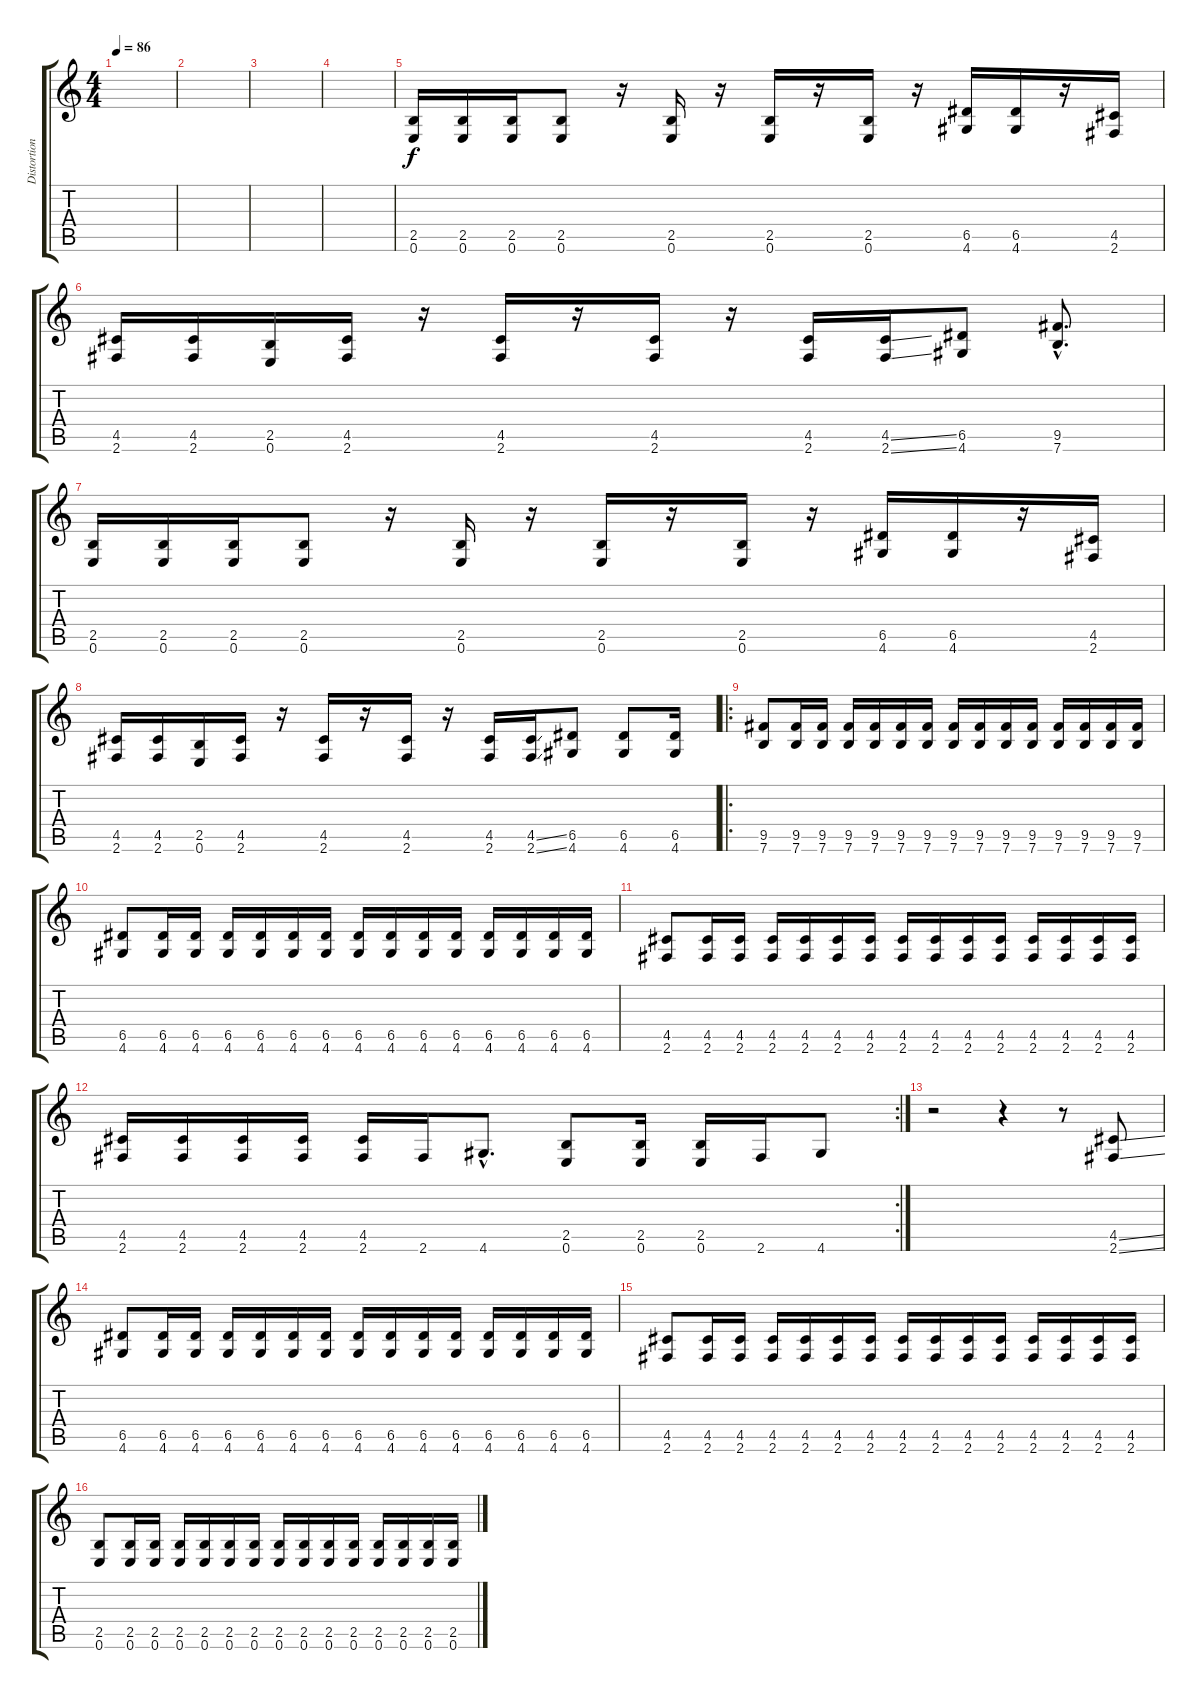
\track ("Distortion 2nd guitar" "Distortion") {instrument distortionguitar}
\staff {score tabs}
\tuning (E4 B3 G3 D3 A2 E2) {hide}
\ts (4 4)
\tempo 86
\clef g2
\ks c
|
|
|
|
(2.5 0.6).16 (2.5 0.6).16 (2.5 0.6).16 (2.5 0.6).8 r.16 (2.5 0.6).16 r.16 (2.5 0.6).16 r.16 (2.5 0.6).16 r.16 (6.5 4.6).16 (6.5 4.6).16 r.16 (4.5 2.6).16 |
(4.5 2.6).16 (4.5 2.6).16 (2.5 0.6).16 (4.5 2.6).16 r.16 (4.5 2.6).16 r.16 (4.5 2.6).16 r.16 (4.5 2.6).16 (4.5{ss} 2.6{ss}).16 (6.5 4.6).8 (9.5{hac} 7.6{hac}).8{d} |
(2.5 0.6).16 (2.5 0.6).16 (2.5 0.6).16 (2.5 0.6).8 r.16 (2.5 0.6).16 r.16 (2.5 0.6).16 r.16 (2.5 0.6).16 r.16 (6.5 4.6).16 (6.5 4.6).16 r.16 (4.5 2.6).16 |
(4.5 2.6).16 (4.5 2.6).16 (2.5 0.6).16 (4.5 2.6).16 r.16 (4.5 2.6).16 r.16 (4.5 2.6).16 r.16 (4.5 2.6).16 (4.5{ss} 2.6{ss}).16 (6.5 4.6).8 (6.5 4.6).8 (6.5 4.6).16 |
\ro
(9.5 7.6).8 (9.5 7.6).16 (9.5 7.6).16 (9.5 7.6).16 (9.5 7.6).16 (9.5 7.6).16 (9.5 7.6).16 (9.5 7.6).16 (9.5 7.6).16 (9.5 7.6).16 (9.5 7.6).16 (9.5 7.6).16 (9.5 7.6).16 (9.5 7.6).16 (9.5 7.6).16 |
(6.5 4.6).8 (6.5 4.6).16 (6.5 4.6).16 (6.5 4.6).16 (6.5 4.6).16 (6.5 4.6).16 (6.5 4.6).16 (6.5 4.6).16 (6.5 4.6).16 (6.5 4.6).16 (6.5 4.6).16 (6.5 4.6).16 (6.5 4.6).16 (6.5 4.6).16 (6.5 4.6).16 |
(4.5 2.6).8 (4.5 2.6).16 (4.5 2.6).16 (4.5 2.6).16 (4.5 2.6).16 (4.5 2.6).16 (4.5 2.6).16 (4.5 2.6).16 (4.5 2.6).16 (4.5 2.6).16 (4.5 2.6).16 (4.5 2.6).16 (4.5 2.6).16 (4.5 2.6).16 (4.5 2.6).16 |
\rc 2
(4.5 2.6).16 (4.5 2.6).16 (4.5 2.6).16 (4.5 2.6).16 (4.5 2.6).16 2.6.16 4.6{hac}.8{d} (2.5 0.6).8 (2.5 0.6).16 (2.5 0.6).16 2.6.16 4.6.8 |
r.2 r.4 r.8 (4.5{ss} 2.6{ss}).8 |
(6.5 4.6).8 (6.5 4.6).16 (6.5 4.6).16 (6.5 4.6).16 (6.5 4.6).16 (6.5 4.6).16 (6.5 4.6).16 (6.5 4.6).16 (6.5 4.6).16 (6.5 4.6).16 (6.5 4.6).16 (6.5 4.6).16 (6.5 4.6).16 (6.5 4.6).16 (6.5 4.6).16 |
(4.5 2.6).8 (4.5 2.6).16 (4.5 2.6).16 (4.5 2.6).16 (4.5 2.6).16 (4.5 2.6).16 (4.5 2.6).16 (4.5 2.6).16 (4.5 2.6).16 (4.5 2.6).16 (4.5 2.6).16 (4.5 2.6).16 (4.5 2.6).16 (4.5 2.6).16 (4.5 2.6).16 |
(2.5 0.6).8 (2.5 0.6).16 (2.5 0.6).16 (2.5 0.6).16 (2.5 0.6).16 (2.5 0.6).16 (2.5 0.6).16 (2.5 0.6).16 (2.5 0.6).16 (2.5 0.6).16 (2.5 0.6).16 (2.5 0.6).16 (2.5 0.6).16 (2.5 0.6).16 (2.5 0.6).16
